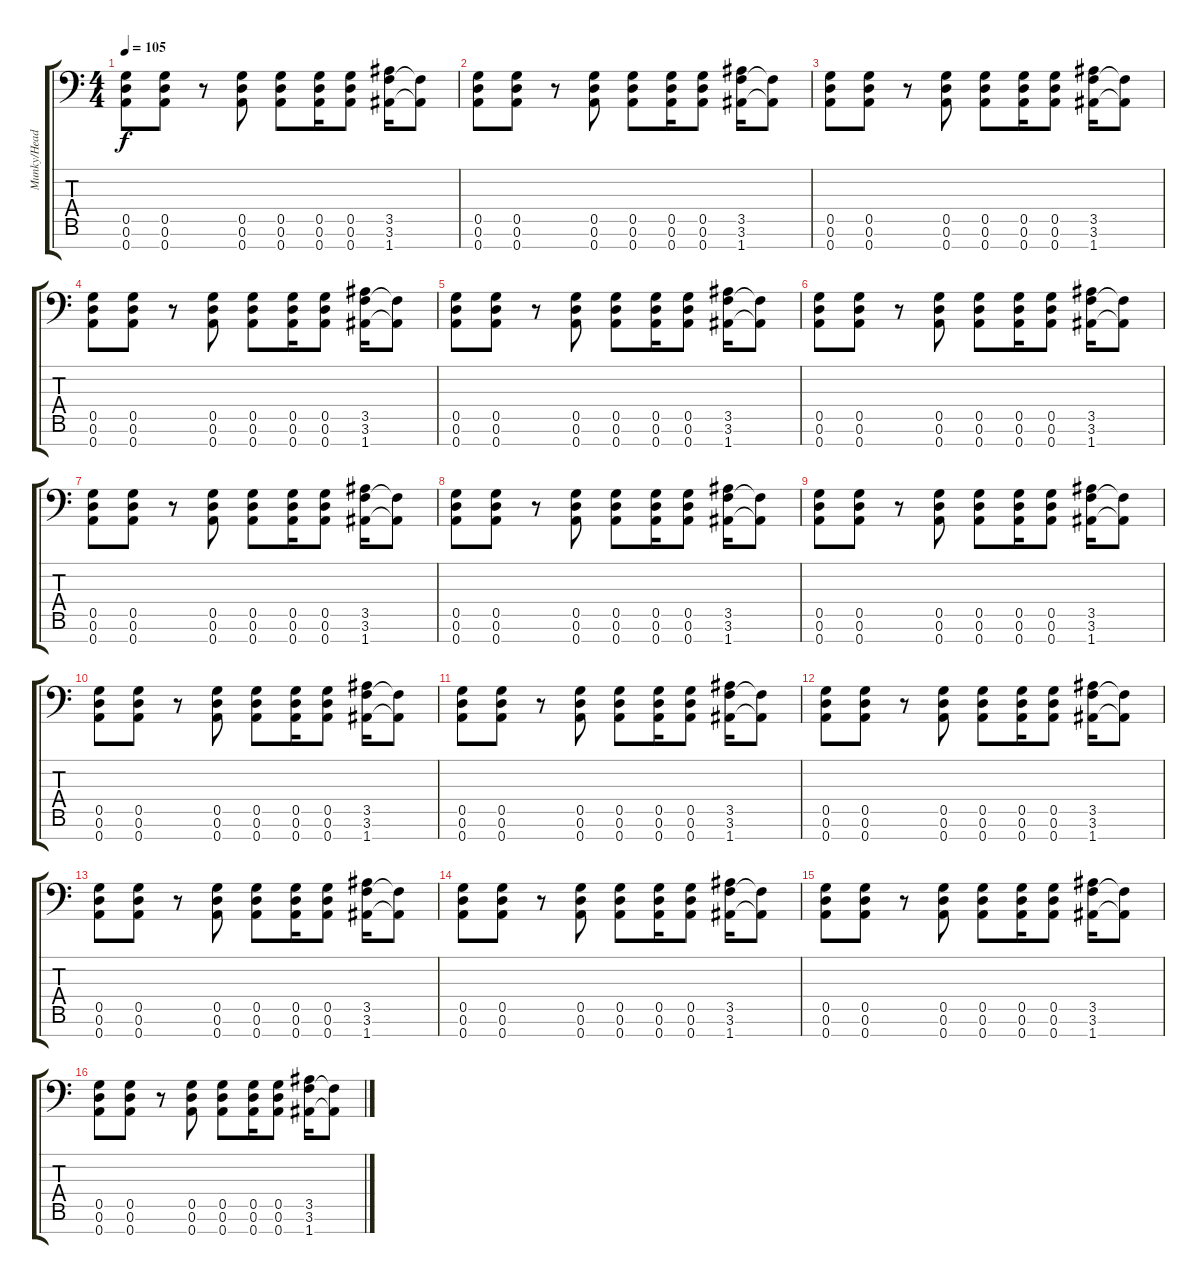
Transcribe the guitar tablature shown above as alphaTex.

\track ("Munky/Head (Guitar)" "Munky/Head") {instrument overdrivenguitar}
\staff {score tabs}
\tuning (D4 A3 F3 C3 G2 D2 A1) {hide}
\ts (4 4)
\tempo 105
\clef f4
\ks c
(0.5 0.6 0.7).8{dy f} (0.5 0.6 0.7).8 r.8 (0.5 0.6 0.7).8 (0.5 0.6 0.7).8 (0.5 0.6 0.7).16 (0.5 0.6 0.7).8 (3.5 3.6 1.7).16 (3.6{t} 1.7{t}).8 |
(0.5 0.6 0.7).8 (0.5 0.6 0.7).8 r.8 (0.5 0.6 0.7).8 (0.5 0.6 0.7).8 (0.5 0.6 0.7).16 (0.5 0.6 0.7).8 (3.5 3.6 1.7).16 (3.6{t} 1.7{t}).8 |
(0.5 0.6 0.7).8 (0.5 0.6 0.7).8 r.8 (0.5 0.6 0.7).8 (0.5 0.6 0.7).8 (0.5 0.6 0.7).16 (0.5 0.6 0.7).8 (3.5 3.6 1.7).16 (3.6{t} 1.7{t}).8 |
(0.5 0.6 0.7).8 (0.5 0.6 0.7).8 r.8 (0.5 0.6 0.7).8 (0.5 0.6 0.7).8 (0.5 0.6 0.7).16 (0.5 0.6 0.7).8 (3.5 3.6 1.7).16 (3.6{t} 1.7{t}).8 |
(0.5 0.6 0.7).8 (0.5 0.6 0.7).8 r.8 (0.5 0.6 0.7).8 (0.5 0.6 0.7).8 (0.5 0.6 0.7).16 (0.5 0.6 0.7).8 (3.5 3.6 1.7).16 (3.6{t} 1.7{t}).8 |
(0.5 0.6 0.7).8 (0.5 0.6 0.7).8 r.8 (0.5 0.6 0.7).8 (0.5 0.6 0.7).8 (0.5 0.6 0.7).16 (0.5 0.6 0.7).8 (3.5 3.6 1.7).16 (3.6{t} 1.7{t}).8 |
(0.5 0.6 0.7).8 (0.5 0.6 0.7).8 r.8 (0.5 0.6 0.7).8 (0.5 0.6 0.7).8 (0.5 0.6 0.7).16 (0.5 0.6 0.7).8 (3.5 3.6 1.7).16 (3.6{t} 1.7{t}).8 |
(0.5 0.6 0.7).8 (0.5 0.6 0.7).8 r.8 (0.5 0.6 0.7).8 (0.5 0.6 0.7).8 (0.5 0.6 0.7).16 (0.5 0.6 0.7).8 (3.5 3.6 1.7).16 (3.6{t} 1.7{t}).8 |
(0.5 0.6 0.7).8 (0.5 0.6 0.7).8 r.8 (0.5 0.6 0.7).8 (0.5 0.6 0.7).8 (0.5 0.6 0.7).16 (0.5 0.6 0.7).8 (3.5 3.6 1.7).16 (3.6{t} 1.7{t}).8 |
(0.5 0.6 0.7).8 (0.5 0.6 0.7).8 r.8 (0.5 0.6 0.7).8 (0.5 0.6 0.7).8 (0.5 0.6 0.7).16 (0.5 0.6 0.7).8 (3.5 3.6 1.7).16 (3.6{t} 1.7{t}).8 |
(0.5 0.6 0.7).8 (0.5 0.6 0.7).8 r.8 (0.5 0.6 0.7).8 (0.5 0.6 0.7).8 (0.5 0.6 0.7).16 (0.5 0.6 0.7).8 (3.5 3.6 1.7).16 (3.6{t} 1.7{t}).8 |
(0.5 0.6 0.7).8 (0.5 0.6 0.7).8 r.8 (0.5 0.6 0.7).8 (0.5 0.6 0.7).8 (0.5 0.6 0.7).16 (0.5 0.6 0.7).8 (3.5 3.6 1.7).16 (3.6{t} 1.7{t}).8 |
(0.5 0.6 0.7).8 (0.5 0.6 0.7).8 r.8 (0.5 0.6 0.7).8 (0.5 0.6 0.7).8 (0.5 0.6 0.7).16 (0.5 0.6 0.7).8 (3.5 3.6 1.7).16 (3.6{t} 1.7{t}).8 |
(0.5 0.6 0.7).8 (0.5 0.6 0.7).8 r.8 (0.5 0.6 0.7).8 (0.5 0.6 0.7).8 (0.5 0.6 0.7).16 (0.5 0.6 0.7).8 (3.5 3.6 1.7).16 (3.6{t} 1.7{t}).8 |
(0.5 0.6 0.7).8 (0.5 0.6 0.7).8 r.8 (0.5 0.6 0.7).8 (0.5 0.6 0.7).8 (0.5 0.6 0.7).16 (0.5 0.6 0.7).8 (3.5 3.6 1.7).16 (3.6{t} 1.7{t}).8 |
(0.5 0.6 0.7).8 (0.5 0.6 0.7).8 r.8 (0.5 0.6 0.7).8 (0.5 0.6 0.7).8 (0.5 0.6 0.7).16 (0.5 0.6 0.7).8 (3.5 3.6 1.7).16 (3.6{t} 1.7{t}).8
